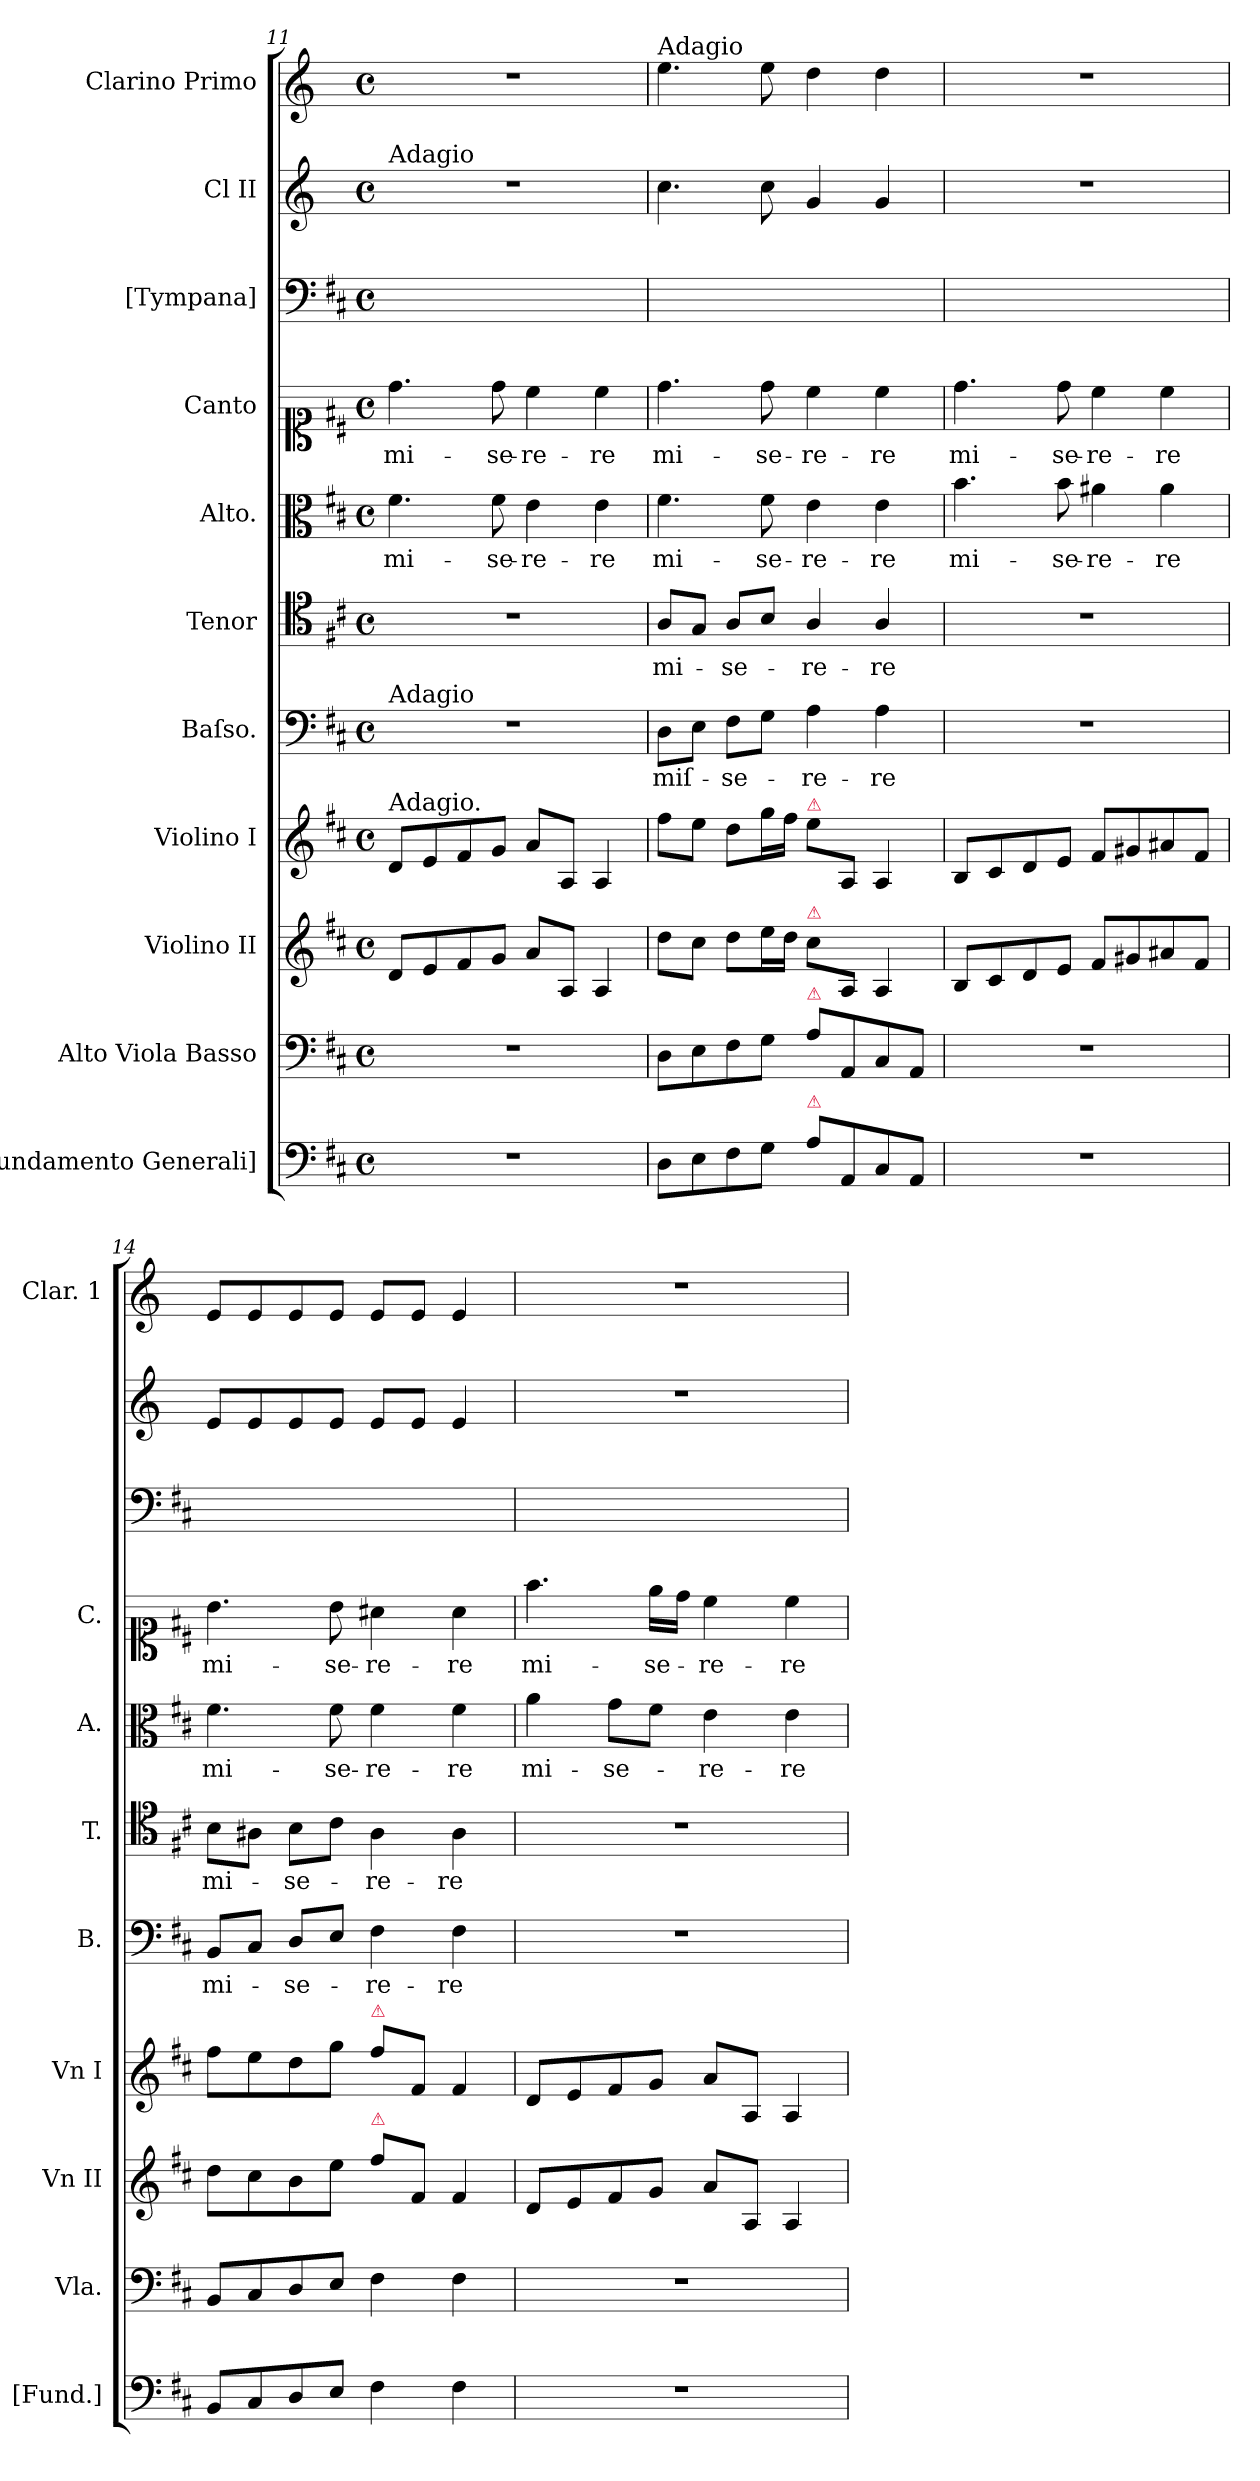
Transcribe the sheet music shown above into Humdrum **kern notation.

**kern	**kern	**kern	**kern	**kern	**text	**kern	**text	**kern	**text	**kern	**text	**kern	**kern	**kern
*part11	*part10	*part9	*part8	*part7	*part7	*part6	*part6	*part5	*part5	*part4	*part4	*part3	*part2	*part1
*staff11	*staff10	*staff9	*staff8	*staff7	*staff7	*staff6	*staff6	*staff5	*staff5	*staff4	*staff4	*staff3	*staff2	*staff1
*I"[Fundamento Generali]	*I"Alto Viola Basso	*I"Violino II	*I"Violino I	*I"Baſso.	*	*I"Tenor	*	*I"Alto.	*	*I"Canto	*	*I"[Tympana]	*I"Cl II	*I"Clarino Primo
*I'[Fund.]	*I'Vla.	*I'Vn II	*I'Vn I	*I'B.	*	*I'T.	*	*I'A.	*	*I'C.	*	*	*	*I'Clar. 1
*clefF4	*clefF4	*clefG2	*clefG2	*clefF4	*	*clefC4	*	*clefC3	*	*clefC1	*	*clefF4	*clefG2	*clefG2
*	*	*	*	*	*	*	*	*	*	*	*	*	*ITrd-1c-2	*ITrd-1c-2
*k[f#c#]	*k[f#c#]	*k[f#c#]	*k[f#c#]	*k[f#c#]	*	*k[f#c#]	*	*k[f#c#]	*	*k[f#c#]	*	*k[f#c#]	*k[f#c#]	*k[f#c#]
*M4/4	*M4/4	*M4/4	*M4/4	*M4/4	*	*M4/4	*	*M4/4	*	*M4/4	*	*M4/4	*M4/4	*M4/4
*met(c)	*met(c)	*met(c)	*met(c)	*met(c)	*	*met(c)	*	*met(c)	*	*met(c)	*	*met(c)	*met(c)	*met(c)
=11	=11	=11	=11	=11	=11	=11	=11	=11	=11	=11	=11	=11	=11	=11
!	!	!	!	!	!	!	!	!	!	!	!	!	!LO:TX:a:t=Adagio	!
!	!	!	!	!LO:TX:a:t=Adagio	!	!	!	!	!	!	!	!	!	!
!	!	!	!LO:TX:a:t=Adagio.	!	!	!	!	!	!	!	!	!	!	!
!	!	!	!	!	!	!	!	!	!	!	!LO:LY:i	!	!	!
1r	1r	8d/L	8d/L	1r	.	1r	.	4.f#\	mi-	4.dd\	mi-	1ryy	1r	1r
.	.	8e/	8e/	.	.	.	.	.	.	.	.	.	.	.
.	.	8f#/	8f#/	.	.	.	.	.	.	.	.	.	.	.
!	!	!	!	!	!	!	!	!	!	!	!LO:LY:i	!	!	!
.	.	8g/J	8g/J	.	.	.	.	8f#\	-se-	8dd\	-se-	.	.	.
!	!	!	!	!	!	!	!	!	!	!	!LO:LY:i	!	!	!
.	.	8a/L	8a/L	.	.	.	.	4e\	-re-	4cc#\	-re-	.	.	.
.	.	8A/J	8A/J	.	.	.	.	.	.	.	.	.	.	.
!	!	!	!	!	!	!	!	!	!	!	!LO:LY:i	!	!	!
.	.	4A/	4A/	.	.	.	.	4e\	-re	4cc#\	-re	.	.	.
=12	=12	=12	=12	=12	=12	=12	=12	=12	=12	=12	=12	=12	=12	=12
!	!	!	!	!	!	!	!	!	!	!	!	!	!	!LO:TX:a:t=Adagio
!	!	!	!	!	!	!	!	!	!	!	!LO:LY:i	!	!	!
8D\L	8D\L	8dd\L	8ff#\L	8D\L	miſ-	8A/L	mi-	4.f#\	mi-	4.dd\	mi-	1ryy	4.dd\	4.ff#\
8E\	8E\	8cc#\J	8ee\J	8E\J	.	8G/J	.	.	.	.	.	.	.	.
8F#\	8F#\	8dd\L	8dd\L	8F#\L	-se-	8A/L	-se-	.	.	.	.	.	.	.
!	!	!	!	!	!	!	!	!	!	!	!LO:LY:i	!	!	!
8G\J	8G\J	16ee\L	16gg\L	8G\J	.	8B/J	.	8f#\	-se-	8dd\	-se-	.	8dd\	8ff#\
.	.	16dd\JJ	16ff#\JJ	.	.	.	.	.	.	.	.	.	.	.
!	!	!	!LO:TX:a:color=crimson:t=⚠	!	!	!	!	!	!	!	!	!	!	!
!	!	!LO:TX:a:color=crimson:t=⚠	!	!	!	!	!	!	!	!	!	!	!	!
!	!LO:TX:a:color=crimson:t=⚠	!	!	!	!	!	!	!	!	!	!	!	!	!
!LO:TX:a:color=crimson:t=⚠	!	!	!	!	!	!	!	!	!	!	!	!	!	!
!	!	!	!	!	!	!	!	!	!	!	!LO:LY:i	!	!	!
8A\L	8A\L	8cc#\L	8ee\L	4A\	-re-	4A/	-re-	4e\	-re-	4cc#\	-re-	.	4a/	4ee\
8AA/	8AA/	8A/J	8A/J	.	.	.	.	.	.	.	.	.	.	.
!	!	!	!	!	!	!	!	!	!	!	!LO:LY:i	!	!	!
8C#/	8C#/	4A/	4A/	4A\	-re	4A/	-re	4e\	-re	4cc#\	-re	.	4a/	4ee\
8AA/J	8AA/J	.	.	.	.	.	.	.	.	.	.	.	.	.
=13	=13	=13	=13	=13	=13	=13	=13	=13	=13	=13	=13	=13	=13	=13
!	!	!	!	!	!	!	!	!	!LO:LY:i	!	!LO:LY:i	!	!	!
1r	1r	8B/L	8B/L	1r	.	1r	.	4.b\	mi-	4.dd\	mi-	1ryy	1r	1r
.	.	8c#/	8c#/	.	.	.	.	.	.	.	.	.	.	.
.	.	8d/	8d/	.	.	.	.	.	.	.	.	.	.	.
!	!	!	!	!	!	!	!	!	!LO:LY:i	!	!LO:LY:i	!	!	!
.	.	8e/J	8e/J	.	.	.	.	8b\	-se-	8dd\	-se-	.	.	.
!	!	!	!	!	!	!	!	!	!LO:LY:i	!	!LO:LY:i	!	!	!
.	.	8f#/L	8f#/L	.	.	.	.	4a#X\	-re-	4cc#\	-re-	.	.	.
.	.	8g#X/	8g#X/	.	.	.	.	.	.	.	.	.	.	.
!	!	!	!	!	!	!	!	!	!LO:LY:i	!	!LO:LY:i	!	!	!
.	.	8a#X/	8a#X/	.	.	.	.	4a#\	-re	4cc#\	-re	.	.	.
.	.	8f#/J	8f#/J	.	.	.	.	.	.	.	.	.	.	.
=14	=14	=14	=14	=14	=14	=14	=14	=14	=14	=14	=14	=14	=14	=14
!	!	!	!	!	!	!	!	!	!LO:LY:i	!	!LO:LY:i	!	!	!
8BB/L	8BB/L	8dd\L	8ff#\L	8BB/L	mi-	8B\L	mi-	4.f#\	mi-	4.b\	mi-	1ryy	8f#/L	8f#/L
8C#/	8C#/	8cc#\	8ee\	8C#/J	.	8A#X\J	.	.	.	.	.	.	8f#/	8f#/
8D/	8D/	8b\	8dd\	8D/L	-se-	8B\L	-se-	.	.	.	.	.	8f#/	8f#/
!	!	!	!	!	!	!	!	!	!LO:LY:i	!	!LO:LY:i	!	!	!
8E/J	8E/J	8ee\J	8gg\J	8E/J	.	8c#\J	.	8f#\	-se-	8b\	-se-	.	8f#/J	8f#/J
!	!	!	!LO:TX:a:color=crimson:t=⚠	!	!	!	!	!	!	!	!	!	!	!
!	!	!LO:TX:a:color=crimson:t=⚠	!	!	!	!	!	!	!	!	!	!	!	!
!	!	!	!	!	!	!	!	!	!LO:LY:i	!	!LO:LY:i	!	!	!
4F#\	4F#\	8ff#\L	8ff#\L	4F#\	-re-	4A#\	-re-	4f#\	-re-	4a#X\	-re-	.	8f#/L	8f#/L
.	.	8f#/J	8f#/J	.	.	.	.	.	.	.	.	.	8f#/J	8f#/J
!	!	!	!	!	!	!	!	!	!LO:LY:i	!	!LO:LY:i	!	!	!
4F#\	4F#\	4f#/	4f#/	4F#\	-re	4A#\	-re	4f#\	-re	4a#\	-re	.	4f#/	4f#/
=15	=15	=15	=15	=15	=15	=15	=15	=15	=15	=15	=15	=15	=15	=15
!	!	!	!	!	!	!	!	!	!LO:LY:i	!	!	!	!	!
1r	1r	8d/L	8d/L	1r	.	1r	.	4a\	mi-	4.ff#\	mi-	1ryy	1r	1r
.	.	8e/	8e/	.	.	.	.	.	.	.	.	.	.	.
!	!	!	!	!	!	!	!	!	!LO:LY:i	!	!	!	!	!
.	.	8f#/	8f#/	.	.	.	.	8g\L	-se-	.	.	.	.	.
.	.	8g/J	8g/J	.	.	.	.	8f#\J	.	16ee\LL	-se-	.	.	.
.	.	.	.	.	.	.	.	.	.	16dd\JJ	.	.	.	.
!	!	!	!	!	!	!	!	!	!LO:LY:i	!	!	!	!	!
.	.	8a/L	8a/L	.	.	.	.	4e\	-re-	4cc#\	-re-	.	.	.
.	.	8A/J	8A/J	.	.	.	.	.	.	.	.	.	.	.
!	!	!	!	!	!	!	!	!	!LO:LY:i	!	!	!	!	!
.	.	4A/	4A/	.	.	.	.	4e\	-re	4cc#\	-re	.	.	.
=	=	=	=	=	=	=	=	=	=	=	=	=	=	=
*-	*-	*-	*-	*-	*-	*-	*-	*-	*-	*-	*-	*-	*-	*-
